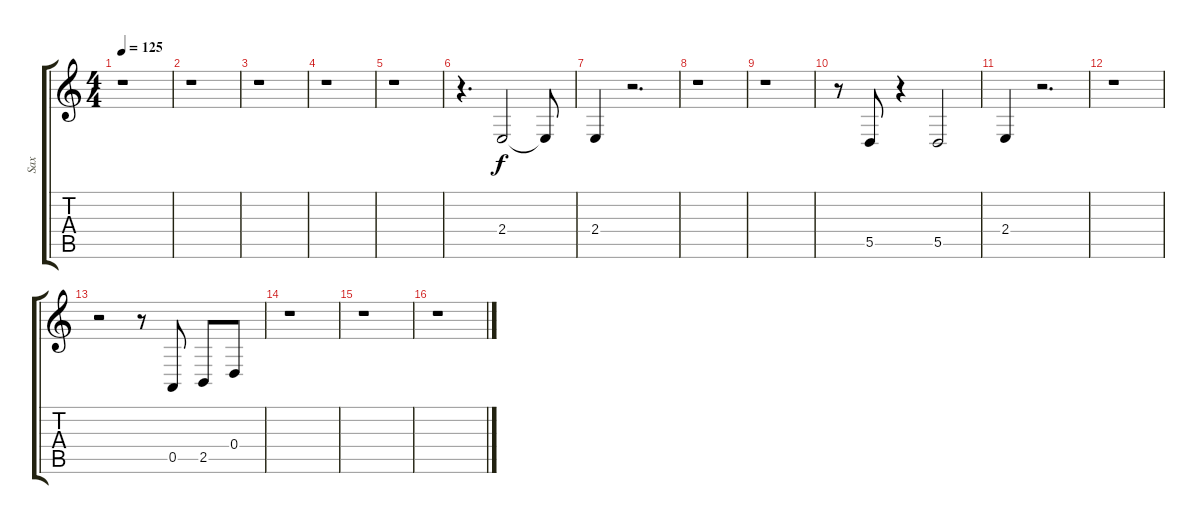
\track ("Sax" "Sax") {instrument altosax}
\staff {score tabs}
\tuning (E4 B3 G3 D3 A2 E2) {hide}
\ts (4 4)
\tempo 125
\clef g2
\ks c
r.1{dy f} |
r.1 |
r.1 |
r.1 |
r.1 |
r.4{d} 2.4.2{volume 10} 2.4{t}.8 |
2.4.4 r.2{d} |
r.1 |
r.1 |
r.8 5.5.8{volume 12} r.4 5.5.2 |
2.4.4 r.2{d} |
r.1 |
r.2 r.8 0.5.8 2.5.8 0.4.8 |
r.1 |
r.1 |
r.1
